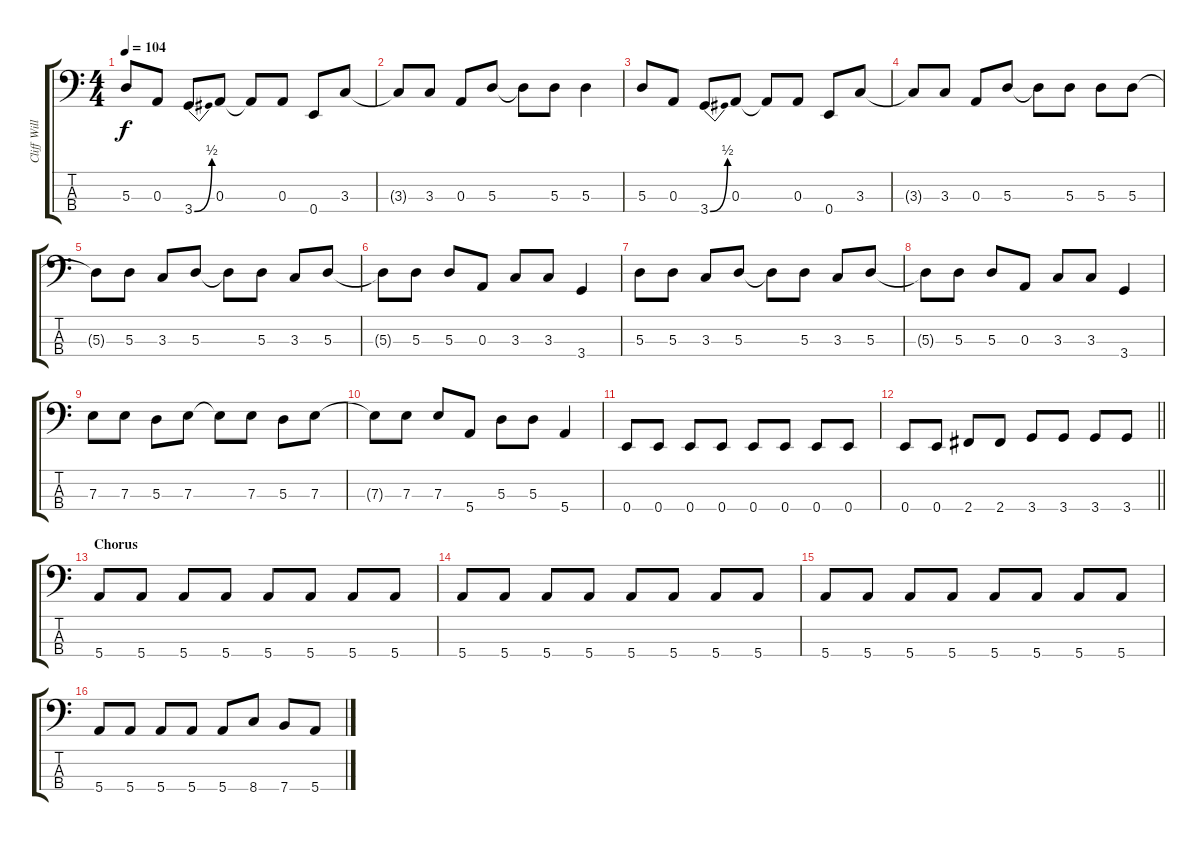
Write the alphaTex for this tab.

\track ("Cliff Williams" "Cliff Will") {instrument electricbassfinger}
\staff {score tabs}
\tuning (G2 D2 A1 E1) {hide}
\ts (4 4)
\tempo 104
\clef f4
\ks c
5.3.8{dy f} 0.3.8 3.4{be (bend 0 0 60 2)}.8 0.3.8 0.3{t}.8 0.3.8 0.4.8 3.3.8 |
3.3{t}.8 3.3.8 0.3.8 5.3.8 5.3{t}.8 5.3.8 5.3.4 |
5.3.8 0.3.8 3.4{be (bend 0 0 60 2)}.8 0.3.8 0.3{t}.8 0.3.8 0.4.8 3.3.8 |
3.3{t}.8 3.3.8 0.3.8 5.3.8 5.3{t}.8 5.3.8 5.3.8 5.3.8 |
5.3{t}.8 5.3.8 3.3.8 5.3.8 5.3{t}.8 5.3.8 3.3.8 5.3.8 |
5.3{t}.8 5.3.8 5.3.8 0.3.8 3.3.8 3.3.8 3.4.4 |
5.3.8 5.3.8 3.3.8 5.3.8 5.3{t}.8 5.3.8 3.3.8 5.3.8 |
5.3{t}.8 5.3.8 5.3.8 0.3.8 3.3.8 3.3.8 3.4.4 |
7.3.8 7.3.8 5.3.8 7.3.8 7.3{t}.8 7.3.8 5.3.8 7.3.8 |
7.3{t}.8 7.3.8 7.3.8 5.4.8 5.3.8 5.3.8 5.4.4 |
0.4.8 0.4.8 0.4.8 0.4.8 0.4.8 0.4.8 0.4.8 0.4.8 |
\barLineRight lightlight
0.4.8 0.4.8 2.4.8 2.4.8 3.4.8 3.4.8 3.4.8 3.4.8 |
\section ("" "Chorus")
5.4.8 5.4.8 5.4.8 5.4.8 5.4.8 5.4.8 5.4.8 5.4.8 |
5.4.8 5.4.8 5.4.8 5.4.8 5.4.8 5.4.8 5.4.8 5.4.8 |
5.4.8 5.4.8 5.4.8 5.4.8 5.4.8 5.4.8 5.4.8 5.4.8 |
5.4.8 5.4.8 5.4.8 5.4.8 5.4.8 8.4.8 7.4.8 5.4.8
